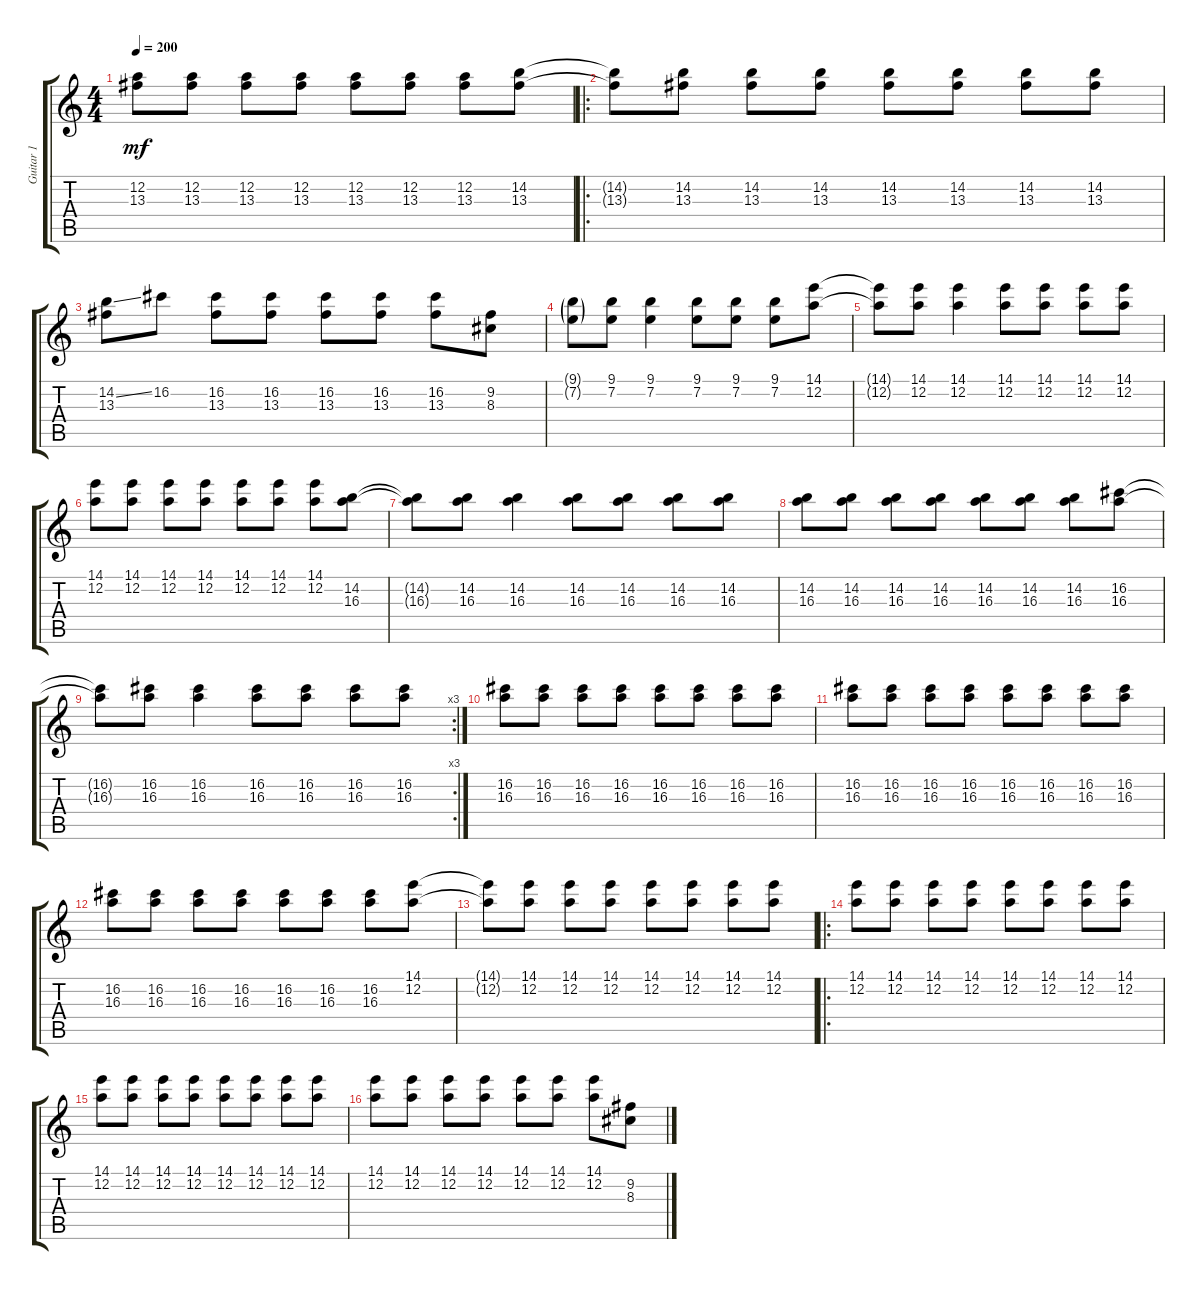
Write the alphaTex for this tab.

\track ("Guitar 1" "Guitar 1") {instrument overdrivenguitar}
\staff {score tabs}
\tuning (D4 A3 F3 C3 G2 D2) {hide}
\ts (4 4)
\tempo 200
\clef g2
\ks c
(12.2 13.3).8{dy mf} (12.2 13.3).8 (12.2 13.3).8 (12.2 13.3).8 (12.2 13.3).8 (12.2 13.3).8 (12.2 13.3).8 (14.2 13.3).8 |
\ro
(14.2{t} 13.3{t}).8 (14.2 13.3).8 (14.2 13.3).8 (14.2 13.3).8 (14.2 13.3).8 (14.2 13.3).8 (14.2 13.3).8 (14.2 13.3).8 |
(14.2{ss} 13.3).8 16.2.8 (16.2 13.3).8 (16.2 13.3).8 (16.2 13.3).8 (16.2 13.3).8 (16.2 13.3).8 (9.2 8.3).8 |
(9.1{g} 7.2{g}).8 (9.1 7.2).8 (9.1 7.2).4 (9.1 7.2).8 (9.1 7.2).8 (9.1 7.2).8 (14.1 12.2).8 |
(14.1{t} 12.2{t}).8 (14.1 12.2).8 (14.1 12.2).4 (14.1 12.2).8 (14.1 12.2).8 (14.1 12.2).8 (14.1 12.2).8 |
(14.1 12.2).8 (14.1 12.2).8 (14.1 12.2).8 (14.1 12.2).8 (14.1 12.2).8 (14.1 12.2).8 (14.1 12.2).8 (14.2 16.3).8 |
(14.2{t} 16.3{t}).8 (14.2 16.3).8 (14.2 16.3).4 (14.2 16.3).8 (14.2 16.3).8 (14.2 16.3).8 (14.2 16.3).8 |
(14.2 16.3).8 (14.2 16.3).8 (14.2 16.3).8 (14.2 16.3).8 (14.2 16.3).8 (14.2 16.3).8 (14.2 16.3).8 (16.2 16.3).8 |
\rc 3
(16.2{t} 16.3{t}).8 (16.2 16.3).8 (16.2 16.3).4 (16.2 16.3).8 (16.2 16.3).8 (16.2 16.3).8 (16.2 16.3).8 |
(16.2 16.3).8 (16.2 16.3).8 (16.2 16.3).8 (16.2 16.3).8 (16.2 16.3).8 (16.2 16.3).8 (16.2 16.3).8 (16.2 16.3).8 |
(16.2 16.3).8 (16.2 16.3).8 (16.2 16.3).8 (16.2 16.3).8 (16.2 16.3).8 (16.2 16.3).8 (16.2 16.3).8 (16.2 16.3).8 |
(16.2 16.3).8 (16.2 16.3).8 (16.2 16.3).8 (16.2 16.3).8 (16.2 16.3).8 (16.2 16.3).8 (16.2 16.3).8 (14.1 12.2).8 |
(14.1{t} 12.2{t}).8 (14.1 12.2).8 (14.1 12.2).8 (14.1 12.2).8 (14.1 12.2).8 (14.1 12.2).8 (14.1 12.2).8 (14.1 12.2).8 |
\ro
(14.1 12.2).8 (14.1 12.2).8 (14.1 12.2).8 (14.1 12.2).8 (14.1 12.2).8 (14.1 12.2).8 (14.1 12.2).8 (14.1 12.2).8 |
(14.1 12.2).8 (14.1 12.2).8 (14.1 12.2).8 (14.1 12.2).8 (14.1 12.2).8 (14.1 12.2).8 (14.1 12.2).8 (14.1 12.2).8 |
(14.1 12.2).8 (14.1 12.2).8 (14.1 12.2).8 (14.1 12.2).8 (14.1 12.2).8 (14.1 12.2).8 (14.1 12.2).8 (9.2 8.3).8
